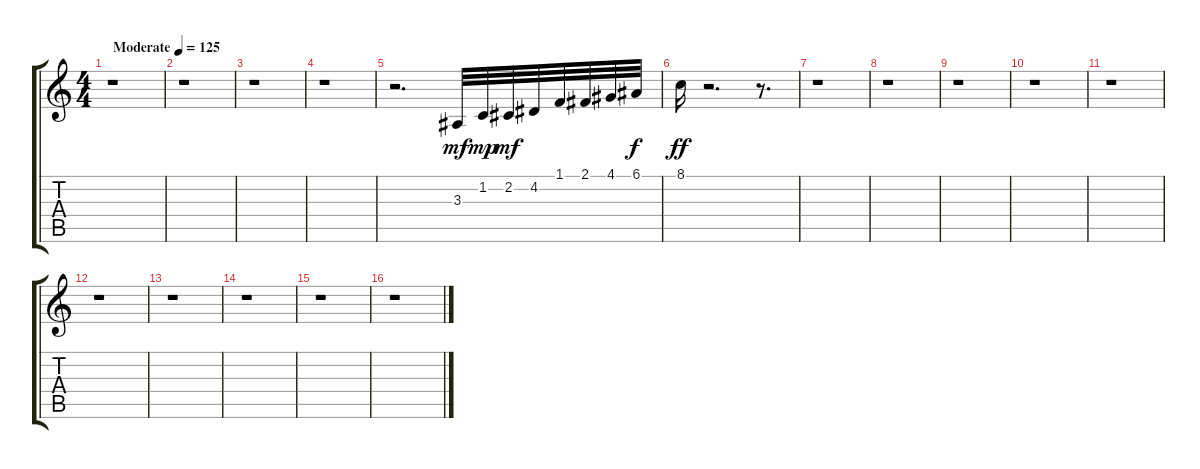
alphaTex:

\track "" {instrument orchestralharp}
\staff {score tabs}
\tuning (E4 B3 G3 D3 A2 E2) {hide}
\ts (4 4)
\tempo (125 "Moderate")
\clef g2
\ks c
r.1{dy mf instrument orchestralharp} |
r.1 |
r.1 |
r.1 |
r.2{d} 3.3.32 1.2.32{dy mp} 2.2.32{dy mf} 4.2.32 1.1.32 2.1.32 4.1.32 6.1.32{dy f} |
8.1.16{dy ff} r.2{d} r.8{d} |
r.1 |
r.1 |
r.1 |
r.1 |
r.1 |
r.1 |
r.1 |
r.1 |
r.1 |
r.1
